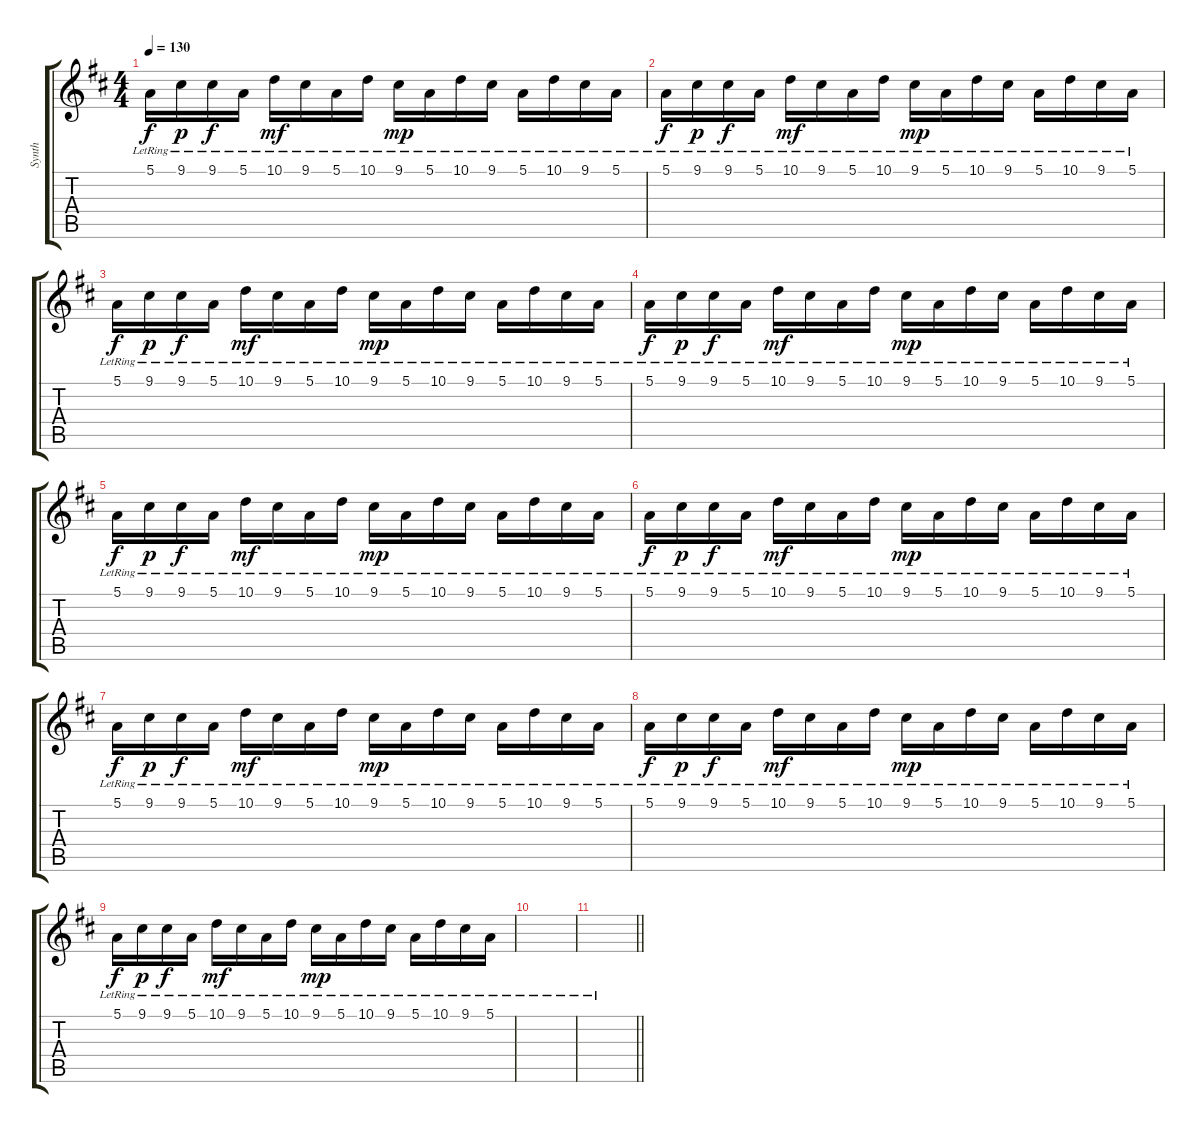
\track ("Synth" "Synth") {instrument electricpiano1}
\staff {score tabs}
\tuning (E4 B3 G3 D3 A2 E2) {hide}
\ts (4 4)
\tempo 130
\clef g2
\ks d
5.1{lr}.16{dy f} 9.1{lr}.16{dy p} 9.1{lr}.16{dy f} 5.1{lr}.16 10.1{lr}.16{dy mf} 9.1{lr}.16 5.1{lr}.16 10.1{lr}.16 9.1{lr}.16{dy mp} 5.1{lr}.16 10.1{lr}.16 9.1{lr}.16 5.1{lr}.16 10.1{lr}.16 9.1{lr}.16 5.1{lr}.16 |
5.1{lr}.16{dy f} 9.1{lr}.16{dy p} 9.1{lr}.16{dy f} 5.1{lr}.16 10.1{lr}.16{dy mf} 9.1{lr}.16 5.1{lr}.16 10.1{lr}.16 9.1{lr}.16{dy mp} 5.1{lr}.16 10.1{lr}.16 9.1{lr}.16 5.1{lr}.16 10.1{lr}.16 9.1{lr}.16 5.1{lr}.16 |
5.1{lr}.16{dy f} 9.1{lr}.16{dy p} 9.1{lr}.16{dy f} 5.1{lr}.16 10.1{lr}.16{dy mf} 9.1{lr}.16 5.1{lr}.16 10.1{lr}.16 9.1{lr}.16{dy mp} 5.1{lr}.16 10.1{lr}.16 9.1{lr}.16 5.1{lr}.16 10.1{lr}.16 9.1{lr}.16 5.1{lr}.16 |
5.1{lr}.16{dy f} 9.1{lr}.16{dy p} 9.1{lr}.16{dy f} 5.1{lr}.16 10.1{lr}.16{dy mf} 9.1{lr}.16 5.1{lr}.16 10.1{lr}.16 9.1{lr}.16{dy mp} 5.1{lr}.16 10.1{lr}.16 9.1{lr}.16 5.1{lr}.16 10.1{lr}.16 9.1{lr}.16 5.1{lr}.16 |
5.1{lr}.16{dy f} 9.1{lr}.16{dy p} 9.1{lr}.16{dy f} 5.1{lr}.16 10.1{lr}.16{dy mf} 9.1{lr}.16 5.1{lr}.16 10.1{lr}.16 9.1{lr}.16{dy mp} 5.1{lr}.16 10.1{lr}.16 9.1{lr}.16 5.1{lr}.16 10.1{lr}.16 9.1{lr}.16 5.1{lr}.16 |
5.1{lr}.16{dy f} 9.1{lr}.16{dy p} 9.1{lr}.16{dy f} 5.1{lr}.16 10.1{lr}.16{dy mf} 9.1{lr}.16 5.1{lr}.16 10.1{lr}.16 9.1{lr}.16{dy mp} 5.1{lr}.16 10.1{lr}.16 9.1{lr}.16 5.1{lr}.16 10.1{lr}.16 9.1{lr}.16 5.1{lr}.16 |
5.1{lr}.16{dy f} 9.1{lr}.16{dy p} 9.1{lr}.16{dy f} 5.1{lr}.16 10.1{lr}.16{dy mf} 9.1{lr}.16 5.1{lr}.16 10.1{lr}.16 9.1{lr}.16{dy mp} 5.1{lr}.16 10.1{lr}.16 9.1{lr}.16 5.1{lr}.16 10.1{lr}.16 9.1{lr}.16 5.1{lr}.16 |
5.1{lr}.16{dy f} 9.1{lr}.16{dy p} 9.1{lr}.16{dy f} 5.1{lr}.16 10.1{lr}.16{dy mf} 9.1{lr}.16 5.1{lr}.16 10.1{lr}.16 9.1{lr}.16{dy mp} 5.1{lr}.16 10.1{lr}.16 9.1{lr}.16 5.1{lr}.16 10.1{lr}.16 9.1{lr}.16 5.1{lr}.16 |
5.1{lr}.16{dy f} 9.1{lr}.16{dy p} 9.1{lr}.16{dy f} 5.1{lr}.16 10.1{lr}.16{dy mf} 9.1{lr}.16 5.1{lr}.16 10.1{lr}.16 9.1{lr}.16{dy mp} 5.1{lr}.16 10.1{lr}.16 9.1{lr}.16 5.1{lr}.16 10.1{lr}.16 9.1{lr}.16 5.1{lr}.16 |
|
\barLineRight lightlight
